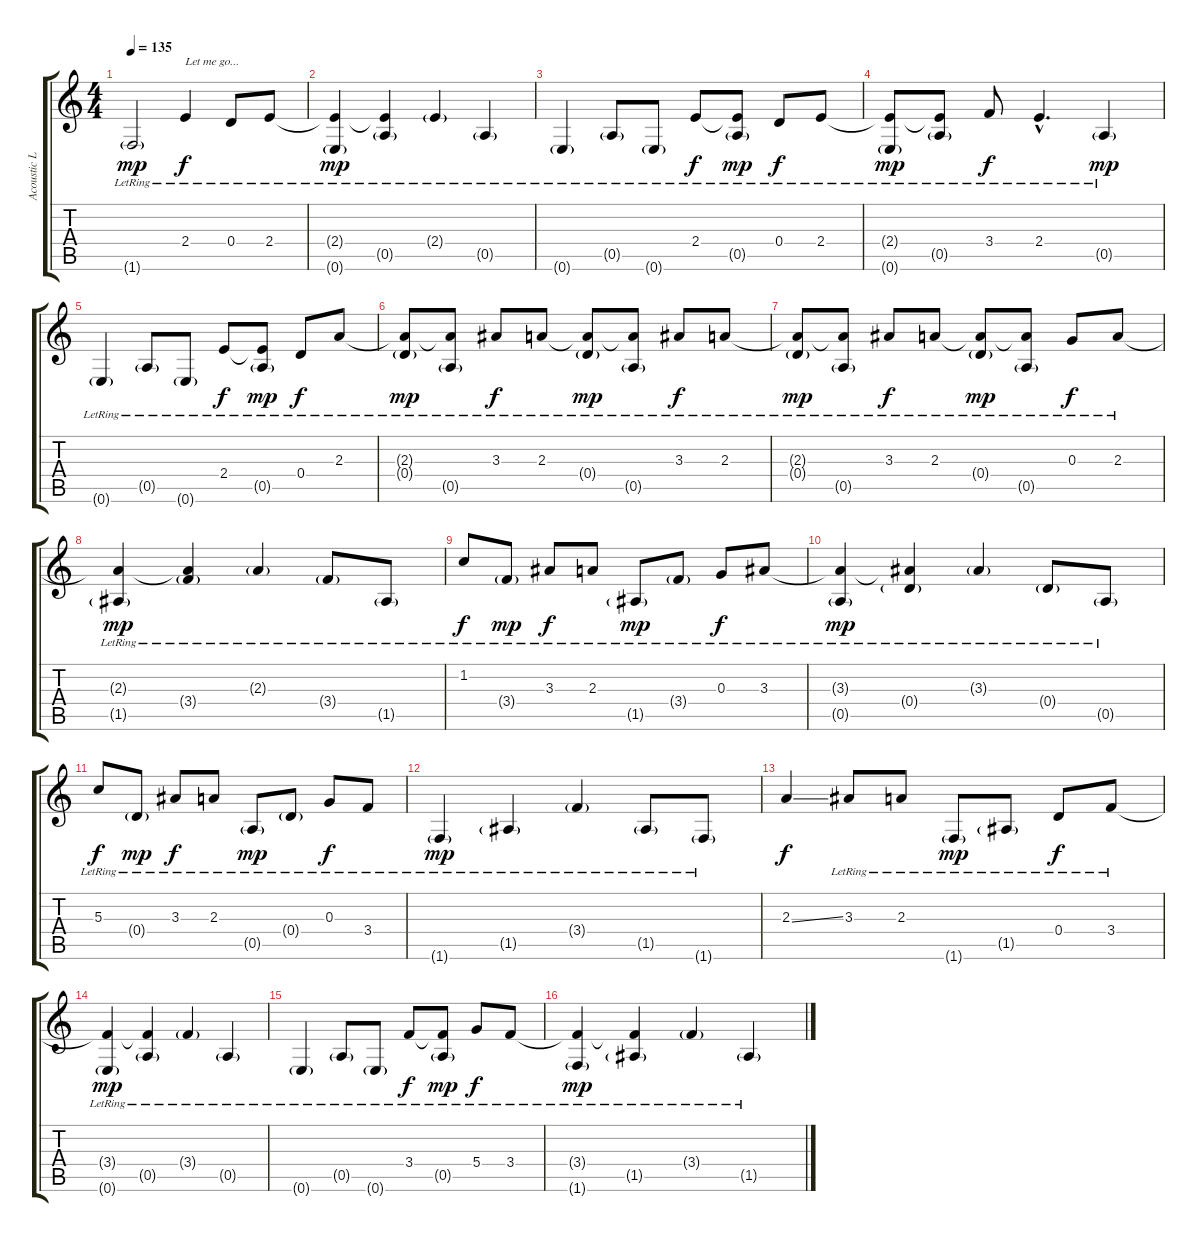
\track ("Acoustic Lead" "Acoustic L") {instrument electricguitarjazz}
\staff {score tabs}
\tuning (E4 B3 G3 D3 A2 E2) {hide}
\ts (4 4)
\tempo 135
\clef g2
\ks c
1.6{g lr}.2{dy mp} 2.4{lr}.4{txt "Let me go..." dy f} 0.4{lr}.8 2.4{lr}.8 |
(2.4{t} 0.6{g lr}).4{dy mp} (2.4{t} 0.5{g lr}).4 2.4{g lr}.4 0.5{g lr}.4 |
0.6{g lr}.4 0.5{g lr}.8 0.6{g lr}.8 2.4{lr}.8{dy f} (2.4{t} 0.5{g lr}).8{dy mp} 0.4{lr}.8{dy f} 2.4{lr}.8 |
(2.4{t} 0.6{g lr}).8{dy mp} (2.4{t} 0.5{g lr}).8 3.4{lr}.8{dy f} 2.4{hac lr}.4{d} 0.5{g lr}.4{dy mp} |
0.6{g lr}.4 0.5{g lr}.8 0.6{g lr}.8 2.4{lr}.8{dy f} (2.4{t} 0.5{g lr}).8{dy mp} 0.4{lr}.8{dy f} 2.3{lr}.8 |
(2.3{t} 0.4{g lr}).8{dy mp} (2.3{t} 0.5{g lr}).8 3.3{lr}.8{dy f} 2.3{lr}.8 (2.3{t} 0.4{g lr}).8{dy mp} (2.3{t} 0.5{g lr}).8 3.3{lr}.8{dy f} 2.3{lr}.8 |
(2.3{t} 0.4{g lr}).8{dy mp} (2.3{t} 0.5{g lr}).8 3.3{lr}.8{dy f} 2.3{lr}.8 (2.3{t} 0.4{g lr}).8{dy mp} (2.3{t} 0.5{g lr}).8 0.3{lr}.8{dy f} 2.3{lr}.8 |
(2.3{t} 1.5{g lr}).4{dy mp} (2.3{t} 3.4{g lr}).4 2.3{g lr}.4 3.4{g lr}.8 1.5{g lr}.8 |
1.2{lr}.8{dy f} 3.4{g lr}.8{dy mp} 3.3{lr}.8{dy f} 2.3{lr}.8 1.5{g lr}.8{dy mp} 3.4{g lr}.8 0.3{lr}.8{dy f} 3.3{lr}.8 |
(3.3{t} 0.5{g lr}).4{dy mp} (3.3{t} 0.4{g lr}).4 3.3{g lr}.4 0.4{g lr}.8 0.5{g lr}.8 |
5.3{lr}.8{dy f} 0.4{g lr}.8{dy mp} 3.3{lr}.8{dy f} 2.3{lr}.8 0.5{g lr}.8{dy mp} 0.4{g lr}.8 0.3{lr}.8{dy f} 3.4{lr}.8 |
1.6{g lr}.4{dy mp} 1.5{g lr}.4 3.4{g lr}.4 1.5{g lr}.8 1.6{g lr}.8 |
2.3{ss}.4{dy f} 3.3{lr}.8 2.3{lr}.8 1.6{g lr}.8{dy mp} 1.5{g lr}.8 0.4{lr}.8{dy f} 3.4{lr}.8 |
(3.4{t} 0.6{g lr}).4{dy mp} (3.4{t} 0.5{g lr}).4 3.4{g lr}.4 0.5{g lr}.4 |
0.6{g lr}.4 0.5{g lr}.8 0.6{g lr}.8 3.4{lr}.8{dy f} (3.4{t} 0.5{g lr}).8{dy mp} 5.4{lr}.8{dy f} 3.4{lr}.8 |
(3.4{t} 1.6{g lr}).4{dy mp} (3.4{t} 1.5{g lr}).4 3.4{g lr}.4 1.5{g lr}.4
